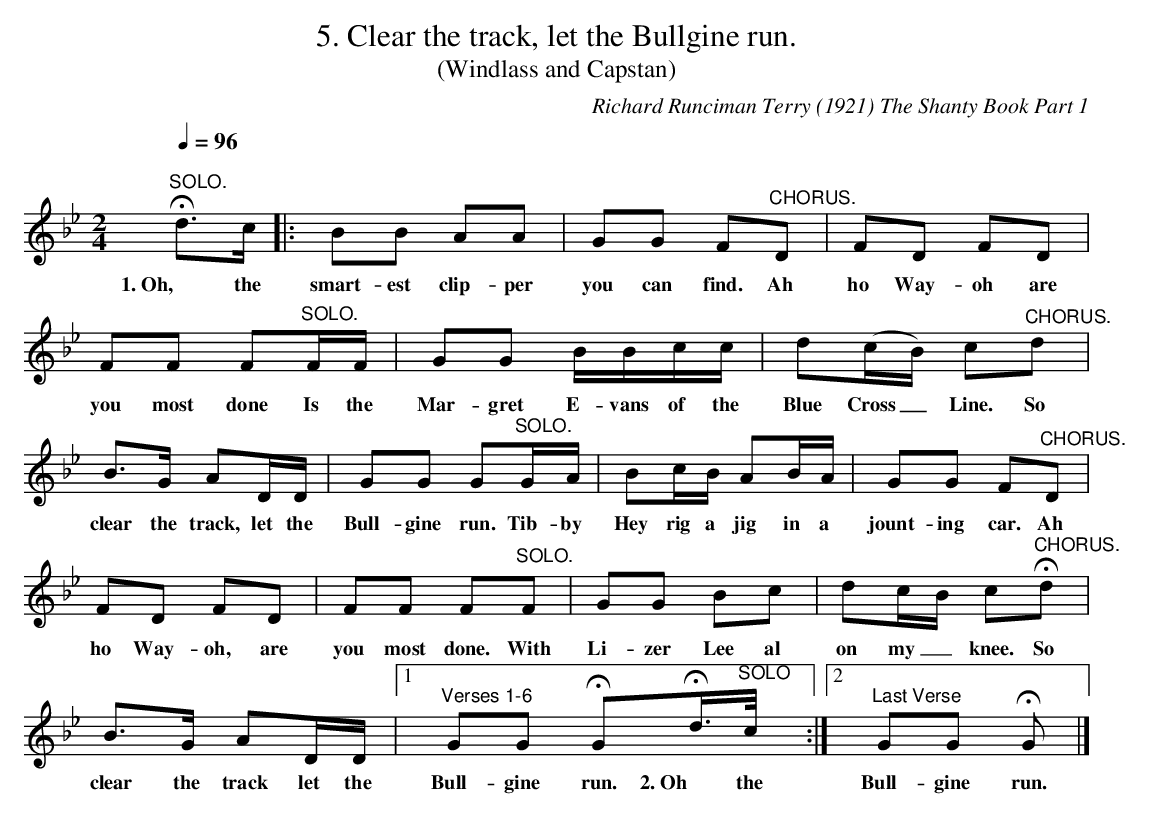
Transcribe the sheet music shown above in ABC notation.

X:1
T:5. Clear the track, let the Bullgine run.
T:(Windlass and Capstan)
C:Richard Runciman Terry (1921) The Shanty Book Part 1
L:1/8
Q:1/4=96
M:2/4
K:Gm
"^\nSOLO." !fermata!d>c |: BB AA | GG F"^CHORUS."D | FD FD |$ FF F"^SOLO."F/F/ | GG B/B/c/c/ |
w: 1. Oh, the|smart- est clip- per|you can find. Ah|ho Way- oh are|you most done Is the|Mar- gret E- vans of the|
d(c/B/) c"^CHORUS."d |$ B>G AD/D/ | GG G"^SOLO."G/A/ | Bc/B/ AB/A/ | GG F"^CHORUS."D |$ FD FD |
w: Blue Cross _ Line. So|clear the track, let the|Bull- gine run. Tib- by|Hey rig a jig in a|jount- ing car. Ah|ho Way- oh, are|
FF F"^SOLO."F | GG Bc | dc/B/ c"^CHORUS."!fermata!d |$ B>G AD/D/ |1
w: you most done. With|Li- zer Lee al|on my _ knee. So|clear the track let the|
"^Verses 1-6" GG !fermata!G!fermata!d/>"^SOLO"c/ :|2"^Last Verse" GG !fermata!G |]
w: Bull- gine run. 2. Oh the|Bull- gine run.|
